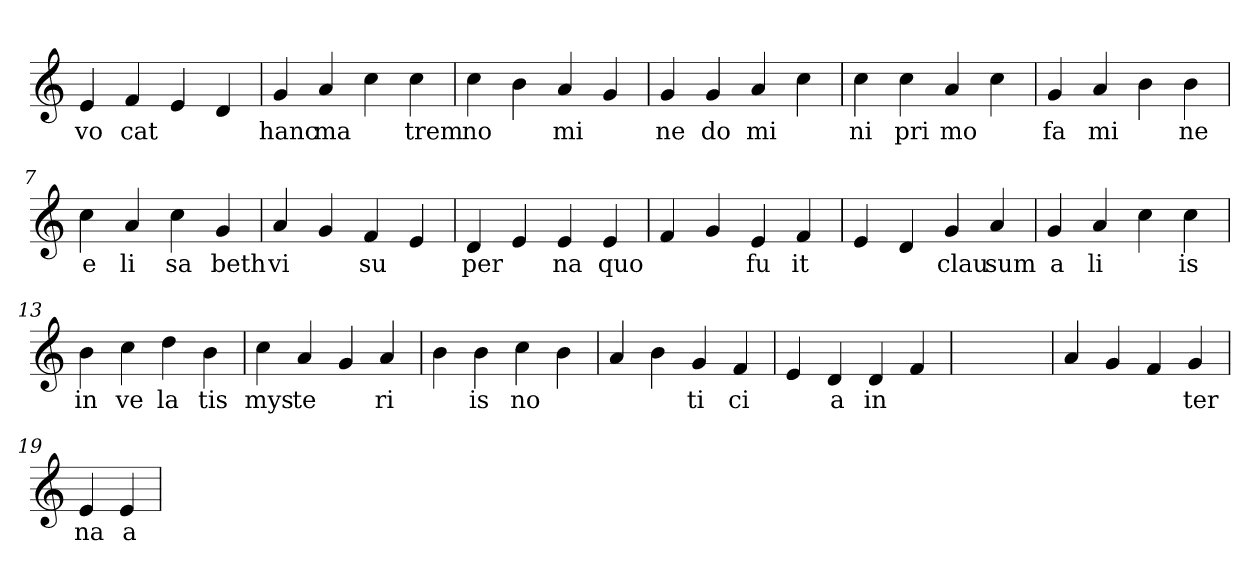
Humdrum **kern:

**kern	**text
*part1	*part1
*staff1	*staff1
*clefG2	*
=1	=1
4e	vo
4f	cat
4e	.
4d	.
=2	=2
4g	hanc
4a	ma
4cc	.
4cc	trem
=3	=3
4cc	no
4b	.
4a	mi
4g	.
=4	=4
4g	ne
4g	do
4a	mi
4cc	.
=5	=5
4cc	ni
4cc	pri
4a	mo
4cc	.
=6	=6
4g	fa
4a	mi
4b	.
4b	ne
=7	=7
4cc	e
4a	li
4cc	sa
4g	beth
=8	=8
4a	vi
4g	.
4f	su
4e	.
=9	=9
4d	per
4e	.
4e	na
4e	quo
=10	=10
4f	.
4g	.
4e	fu
4f	it
=11	=11
4e	.
4d	.
4g	clau
4a	sum
=12	=12
4g	a
4a	li
4cc	.
4cc	is
=13	=13
4b	in
4cc	ve
4dd	la
4b	tis
=14	=14
4cc	mys
4a	te
4g	.
4a	ri
=15	=15
4b	.
4b	is
4cc	no
4b	.
=16	=16
4a	.
4b	.
4g	ti
4f	ci
=17	=17
4e	.
4d	a
4d	in
4f	.
=18	=18
1ryy	.
=18	=18
4a	.
4g	.
4f	.
4g	ter
=19	=19
4e	na
4e	a
=	=
*-	*-
